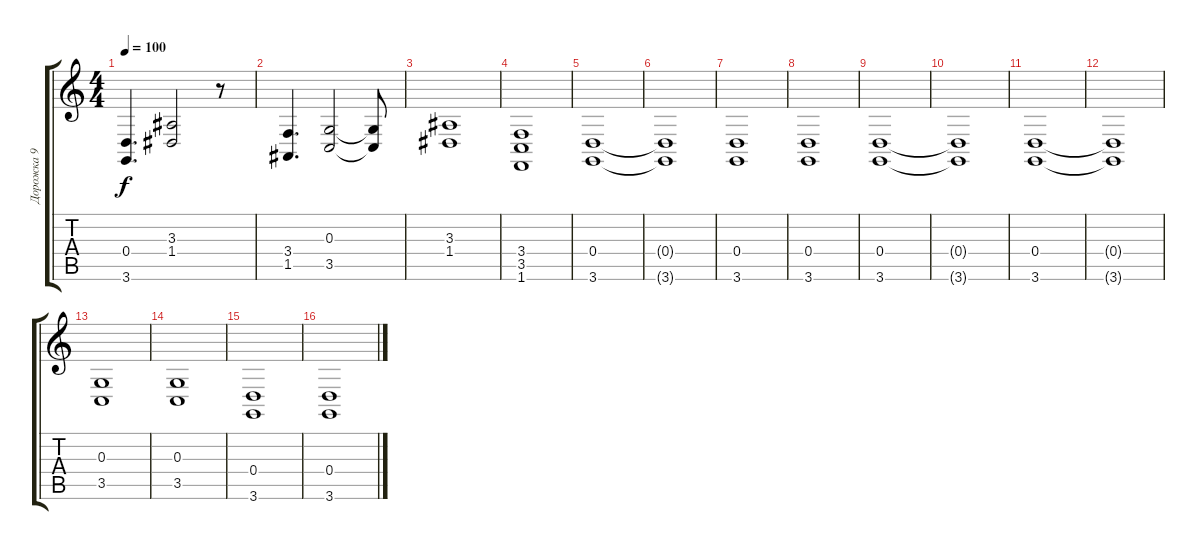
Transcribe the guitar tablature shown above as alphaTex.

\track ("Дорожка 9" "Дорожка 9") {instrument pad2warm}
\staff {score tabs}
\tuning (E4 B3 G3 D3 A2 E2) {hide}
\ts (4 4)
\tempo 100
\clef g2
\ks c
(0.4 3.6).4{d dy f} (3.3 1.4).2 r.8 |
(3.4 1.5).4{d} (0.3 3.5).2 (0.3{t} 3.5{t}).8 |
(3.3 1.4).1 |
(3.4 3.5 1.6).1 |
(0.4 3.6).1 |
(0.4{t} 3.6{t}).1 |
(0.4 3.6).1 |
(0.4 3.6).1 |
(0.4 3.6).1 |
(0.4{t} 3.6{t}).1 |
(0.4 3.6).1 |
(0.4{t} 3.6{t}).1 |
(0.3 3.5).1 |
(0.3 3.5).1 |
(0.4 3.6).1 |
(0.4 3.6).1
